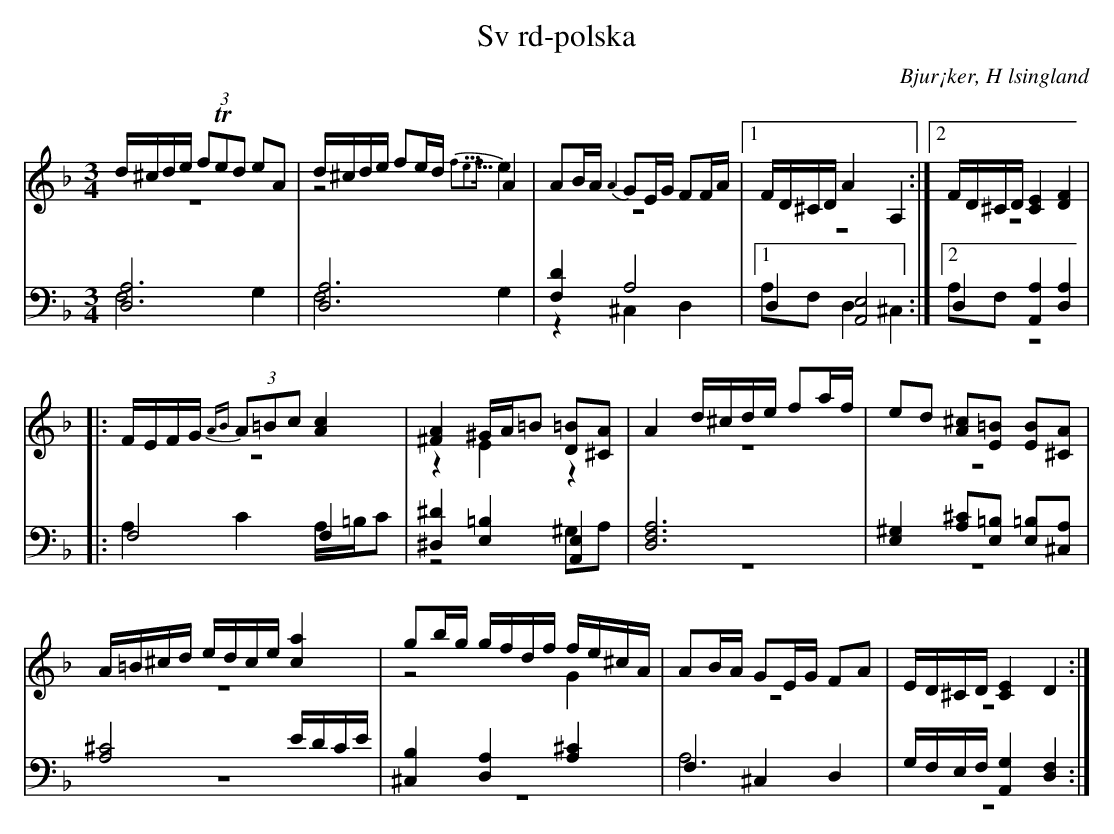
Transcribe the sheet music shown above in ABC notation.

X:1
T: Sv rd-polska
O: Bjur¡ker, H lsingland
M: 3/4
L: 1/8
K: Dm
V:1
V:2 merge
V:3
V:4 merge
V:1
d/^c/d/e/ (3fTed eA|d/^c/d/e/ fe/d/ A2|AB/A/ {A2}GE/G/ FF/A/|1 F/D/^C/D/ A2 A,2:|2 F/D/^C/D/ [C2E2] [D2F2]|
|:F/E/F/G/ (3{AB}A=Bc [A2c2]|[^F2A2] ^G/A/=B [D=B][^CA]|A2 d/^c/d/e/ fa/f/|ed [A^c][E=B] [EB][^CA]|
A/=B/^c/d/ e/d/c/e/ [c2a2]|gb/g/ g/f/d/f/ f/e/^c/A/|AB/A/ GE/G/ FA|E/D/^C/D/ [C2E2] D2:|
V:2
z6|z4 {f5/4e5/4f}e2|z6|1 z6:|2 z6|
|:z6|z2 E2 z2|z6|z6|
z6|z4 G2|z6|z6:|
V:3 clef=bass
[D,6A,6]|[D,6A,6]|[F,2D2] A,4|1 D,2 [A,,4E,4]:|2 D,2 [A,,2A,2] [D,2A,2]|
|:F,4 F,2|[^D,2^D2] [E,2=B,2] [A,,2E,2]|[D,6F,6A,6]|[E,2^G,2] [A,^C][E,=B,] [E,=B,][^C,A,]|
[A,4^C4] E/D/C/E/|[^C,2B,2]  [D,2A,2] [A,2^C2]|F,2 ^C,2 D,2|G,/F,/E,/F,/ [A,,2G,2] [D,2F,2]:|
V:4 clef=bass
F,4 G,2|F,4 G,2|z2 ^C,2 D,2|1 A,F, D,2 ^C,2:|2 A,F,  z4|
|:A,2 C2 A,/=B,/C|z4 ^G,A,|z6|z6|
z6|z6|A,6|z6:|
